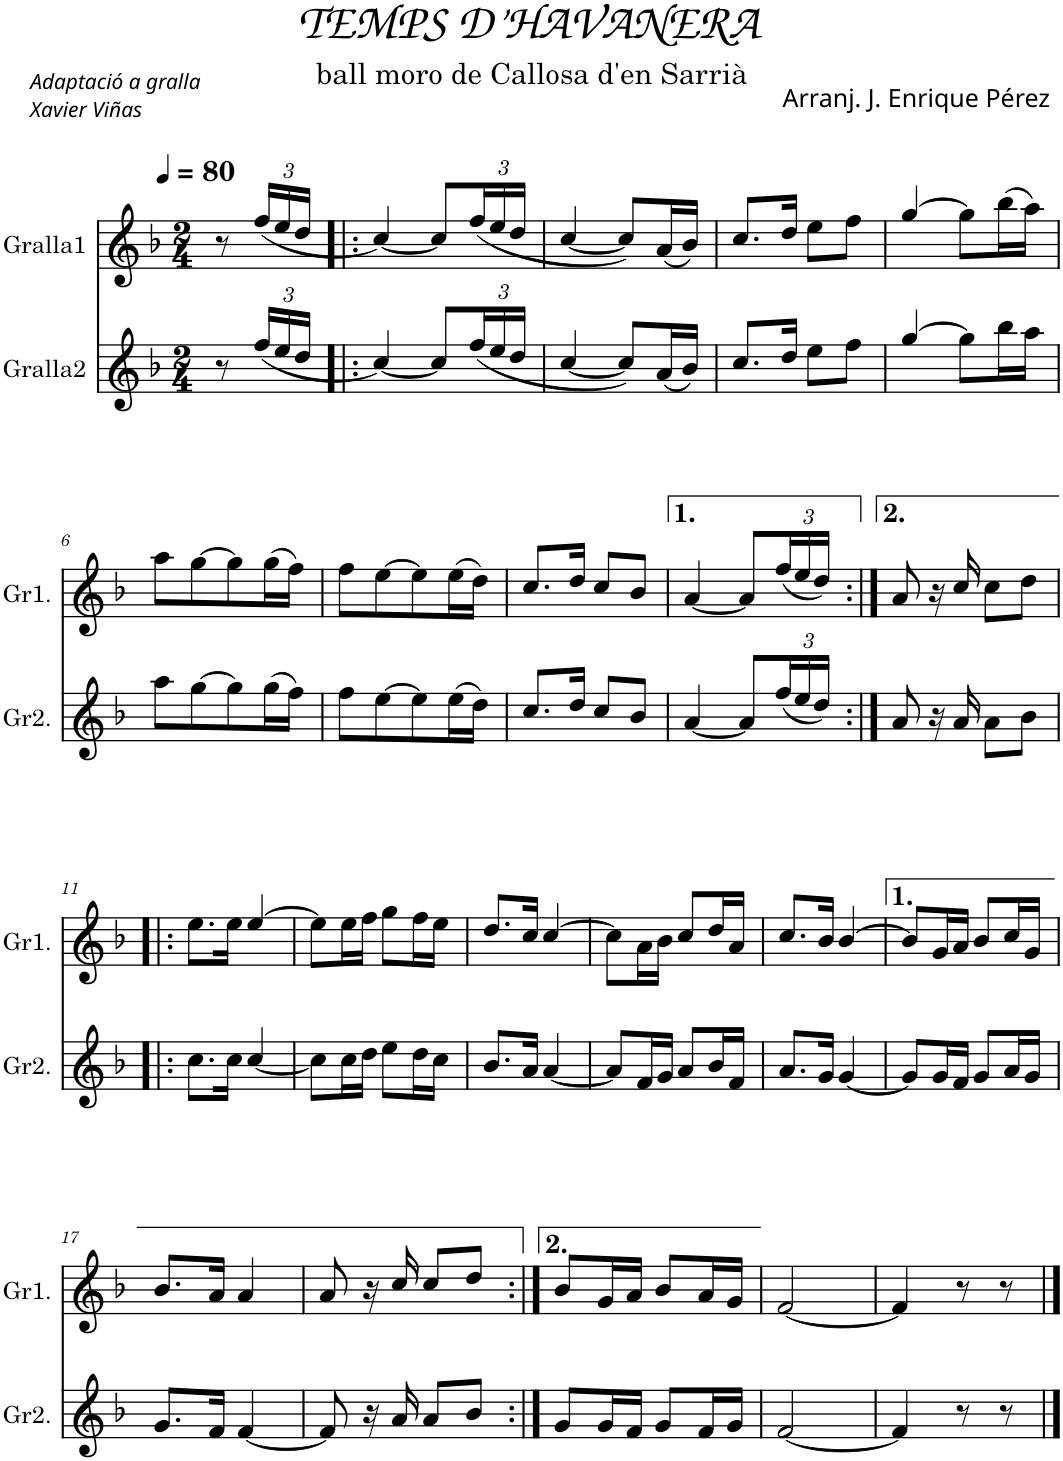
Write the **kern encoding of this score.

**kern	**kern
*part2	*part1
*staff2	*staff1
*I"Gralla2	*I"Gralla1
*I'Gr2.	*I'Gr1.
*clefG2	*clefG2
*k[b-]	*k[b-]
*M2/4	*M2/4
*MM80	*MM80
=1	=1
8r	8r
*Xbrackettup	*Xbrackettup
(24ff/LL	(24ff/LL
24ee/	24ee/
24dd/JJ	24dd/JJ
=2!|:	=2!|:
[<4cc/)	[<4cc/)
8cc/L]	8cc/L]
(<24ff/L	(<24ff/L
24ee/	24ee/
24dd/JJ	24dd/JJ
=3	=3
[<4cc/	[<4cc/
8cc/L])	8cc/L])
(<16a/L	(<16a/L
16b-/JJ)	16b-/JJ)
=4	=4
8.cc/L	8.cc/L
16dd/Jk	16dd/Jk
8ee\L	8ee\L
8ff\J	8ff\J
=5	=5
[4gg/	[4gg/
8gg\L]	8gg\L]
16bb-\L	(16bb-\L
16aa\JJ	16aa\JJ)
!!LO:LB:g=z
=6	=6
8aa\L	8aa\L
[>8gg\	[>8gg\
8gg\]	8gg\]
(>16gg\L	(>16gg\L
16ff\JJ)	16ff\JJ)
=7	=7
8ff\L	8ff\L
[>8ee\	[>8ee\
8ee\]	8ee\]
(>16ee\L	(>16ee\L
16dd\JJ)	16dd\JJ)
=8	=8
8.cc/L	8.cc/L
16dd/Jk	16dd/Jk
8cc/L	8cc/L
8b-/J	8b-/J
=9	=9
[<4a/	[<4a/
8a/L]	8a/L]
(<24ff/L	(<24ff/L
24ee/	24ee/
24dd/JJ)	24dd/JJ)
=10:|!	=10:|!
8a/	8a/
16r	16r
16a/	16cc/
8a\L	8cc\L
8b-\J	8dd\J
!!LO:LB:g=z
=11!|:	=11!|:
8.cc\L	8.ee\L
16cc\Jk	16ee\Jk
[<4cc/	[>4ee/
=12	=12
8cc\L]	8ee\L]
16cc\L	16ee\L
16dd\JJ	16ff\JJ
8ee\L	8gg\L
16dd\L	16ff\L
16cc\JJ	16ee\JJ
=13	=13
8.b-/L	8.dd/L
16a/Jk	16cc/Jk
[4a/	[4cc/
=14	=14
8a/L]	8cc\L]
16f/L	16a\L
16g/JJ	16b-\JJ
8a/L	8cc/L
16b-/L	16dd/L
16f/JJ	16a/JJ
=15	=15
8.a/L	8.cc/L
16g/Jk	16b-/Jk
[<4g/	[>4b-/
=16	=16
8g/L]	8b-/L]
16g/L	16g/L
16f/JJ	16a/JJ
8g/L	8b-/L
16a/L	16cc/L
16g/JJ	16g/JJ
!!LO:LB:g=z
=17	=17
8.g/L	8.b-/L
16f/Jk	16a/Jk
[<4f/	4a/
=18	=18
8f/]	8a/
16r	16r
16a/	16cc/
8a/L	8cc/L
8b-/J	8dd/J
=19:|!	=19:|!
8g/L	8b-/L
16g/L	16g/L
16f/JJ	16a/JJ
8g/L	8b-/L
16f/L	16a/L
16g/JJ	16g/JJ
=20	=20
[<2f/	[<2f/
=21	=21
4f/]	4f/]
8r	8r
8r	8r
==	==
*-	*-
